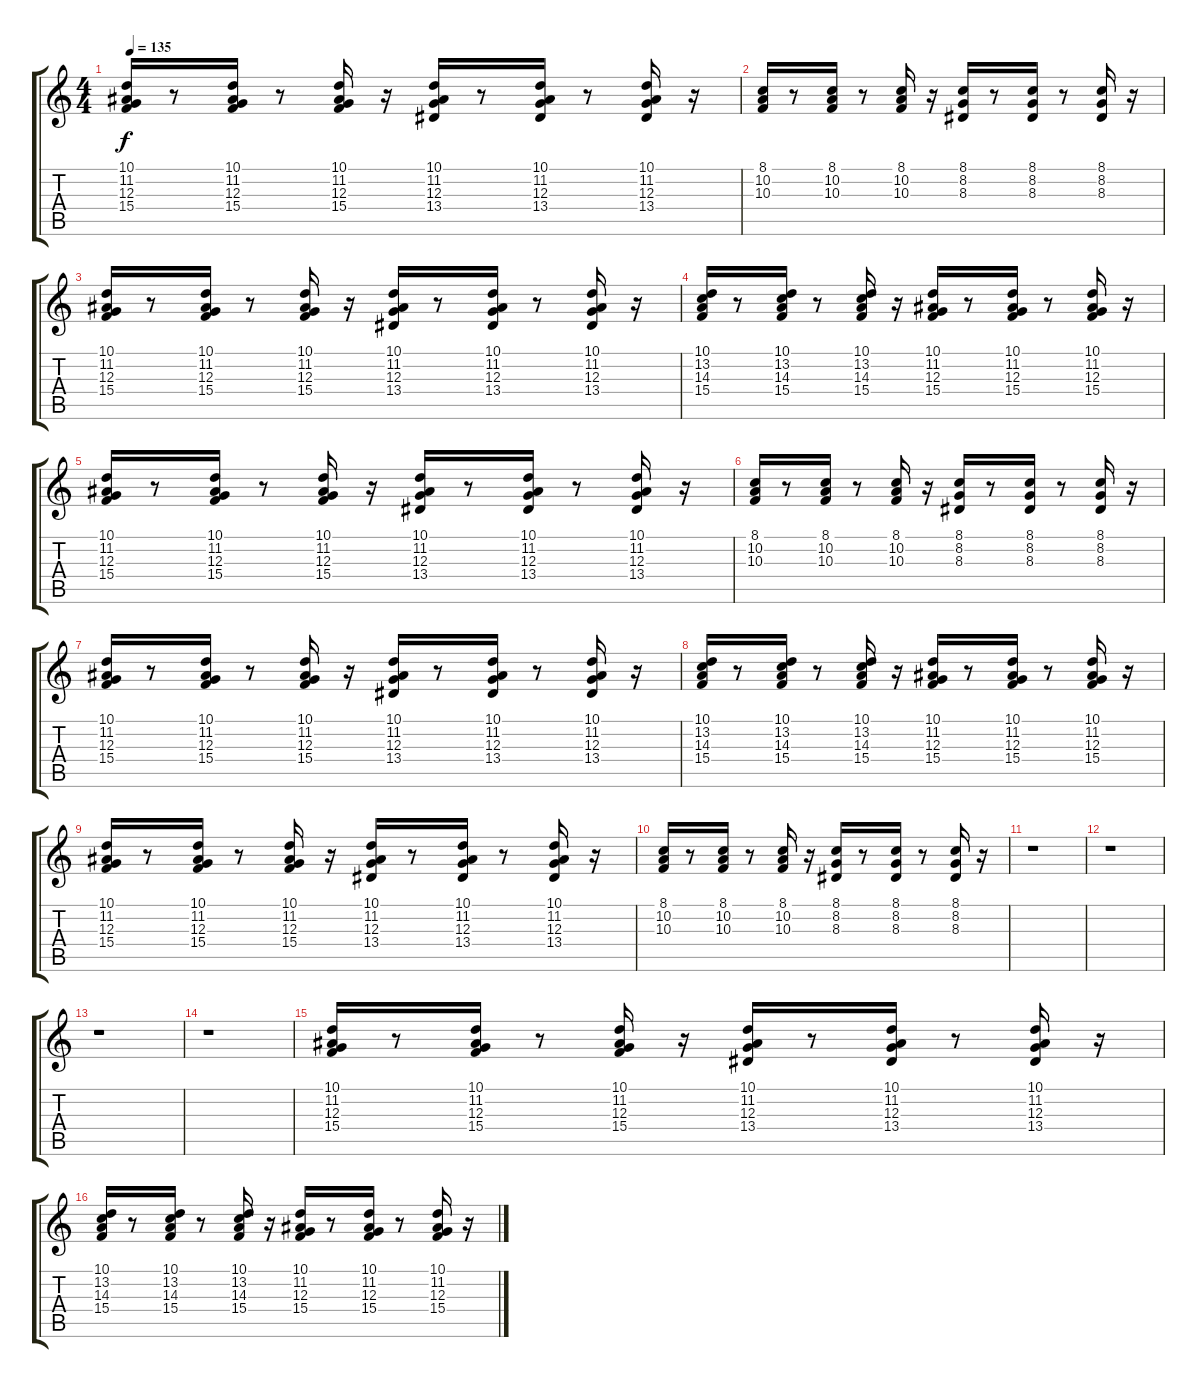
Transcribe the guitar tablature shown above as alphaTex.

\track "" {instrument timpani}
\staff {score tabs}
\tuning (E4 B3 G3 D3 A2 E2) {hide}
\ts (4 4)
\tempo 135
\clef g2
\ks c
(10.1 11.2 12.3 15.4).16{dy f} r.8 (10.1 11.2 12.3 15.4).16 r.8 (10.1 11.2 12.3 15.4).16 r.16 (10.1 11.2 12.3 13.4).16 r.8 (10.1 11.2 12.3 13.4).16 r.8 (10.1 11.2 12.3 13.4).16 r.16 |
(8.1 10.2 10.3).16 r.8 (8.1 10.2 10.3).16 r.8 (8.1 10.2 10.3).16 r.16 (8.1 8.2 8.3).16 r.8 (8.1 8.2 8.3).16 r.8 (8.1 8.2 8.3).16 r.16 |
(10.1 11.2 12.3 15.4).16 r.8 (10.1 11.2 12.3 15.4).16 r.8 (10.1 11.2 12.3 15.4).16 r.16 (10.1 11.2 12.3 13.4).16 r.8 (10.1 11.2 12.3 13.4).16 r.8 (10.1 11.2 12.3 13.4).16 r.16 |
(10.1 13.2 14.3 15.4).16 r.8 (10.1 13.2 14.3 15.4).16 r.8 (10.1 13.2 14.3 15.4).16 r.16 (10.1 11.2 12.3 15.4).16 r.8 (10.1 11.2 12.3 15.4).16 r.8 (10.1 11.2 12.3 15.4).16 r.16 |
(10.1 11.2 12.3 15.4).16 r.8 (10.1 11.2 12.3 15.4).16 r.8 (10.1 11.2 12.3 15.4).16 r.16 (10.1 11.2 12.3 13.4).16 r.8 (10.1 11.2 12.3 13.4).16 r.8 (10.1 11.2 12.3 13.4).16 r.16 |
(8.1 10.2 10.3).16 r.8 (8.1 10.2 10.3).16 r.8 (8.1 10.2 10.3).16 r.16 (8.1 8.2 8.3).16 r.8 (8.1 8.2 8.3).16 r.8 (8.1 8.2 8.3).16 r.16 |
(10.1 11.2 12.3 15.4).16 r.8 (10.1 11.2 12.3 15.4).16 r.8 (10.1 11.2 12.3 15.4).16 r.16 (10.1 11.2 12.3 13.4).16 r.8 (10.1 11.2 12.3 13.4).16 r.8 (10.1 11.2 12.3 13.4).16 r.16 |
(10.1 13.2 14.3 15.4).16 r.8 (10.1 13.2 14.3 15.4).16 r.8 (10.1 13.2 14.3 15.4).16 r.16 (10.1 11.2 12.3 15.4).16 r.8 (10.1 11.2 12.3 15.4).16 r.8 (10.1 11.2 12.3 15.4).16 r.16 |
(10.1 11.2 12.3 15.4).16 r.8 (10.1 11.2 12.3 15.4).16 r.8 (10.1 11.2 12.3 15.4).16 r.16 (10.1 11.2 12.3 13.4).16 r.8 (10.1 11.2 12.3 13.4).16 r.8 (10.1 11.2 12.3 13.4).16 r.16 |
(8.1 10.2 10.3).16 r.8 (8.1 10.2 10.3).16 r.8 (8.1 10.2 10.3).16 r.16 (8.1 8.2 8.3).16 r.8 (8.1 8.2 8.3).16 r.8 (8.1 8.2 8.3).16 r.16 |
r.1 |
r.1 |
r.1 |
r.1 |
(10.1 11.2 12.3 15.4).16 r.8 (10.1 11.2 12.3 15.4).16 r.8 (10.1 11.2 12.3 15.4).16 r.16 (10.1 11.2 12.3 13.4).16 r.8 (10.1 11.2 12.3 13.4).16 r.8 (10.1 11.2 12.3 13.4).16 r.16 |
(10.1 13.2 14.3 15.4).16 r.8 (10.1 13.2 14.3 15.4).16 r.8 (10.1 13.2 14.3 15.4).16 r.16 (10.1 11.2 12.3 15.4).16 r.8 (10.1 11.2 12.3 15.4).16 r.8 (10.1 11.2 12.3 15.4).16 r.16
